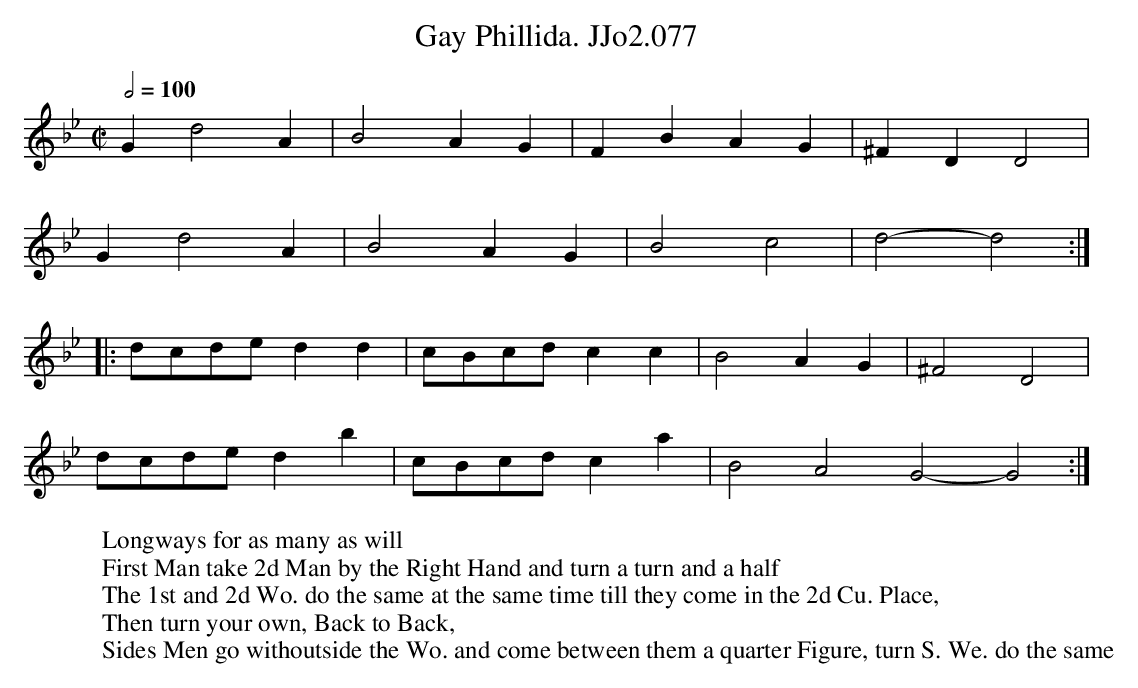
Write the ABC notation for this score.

X:1
T:Gay Phillida. JJo2.077
W:Longways for as many as will
M:C|
L:1/4
Q:1/2=100
K:Bb
Gd2A | B2AG | FBAG | ^FDD2 |
Gd2A | B2AG | B2 c2 | d2- d2:|
|: d/c/d/e/dd | c/B/c/d/cc | B2AG | ^F2D2 |
d/c/d/e/db | c/B/c/d/ca | B2 A2 G2-G2 :|
W:First Man take 2d Man by the Right Hand and turn a turn and a half
W:The 1st and 2d Wo. do the same at the same time till they come in the 2d Cu. Place,
W:Then turn your own, Back to Back,
W:Sides Men go withoutside the Wo. and come between them a quarter Figure, turn S. We. do the same
